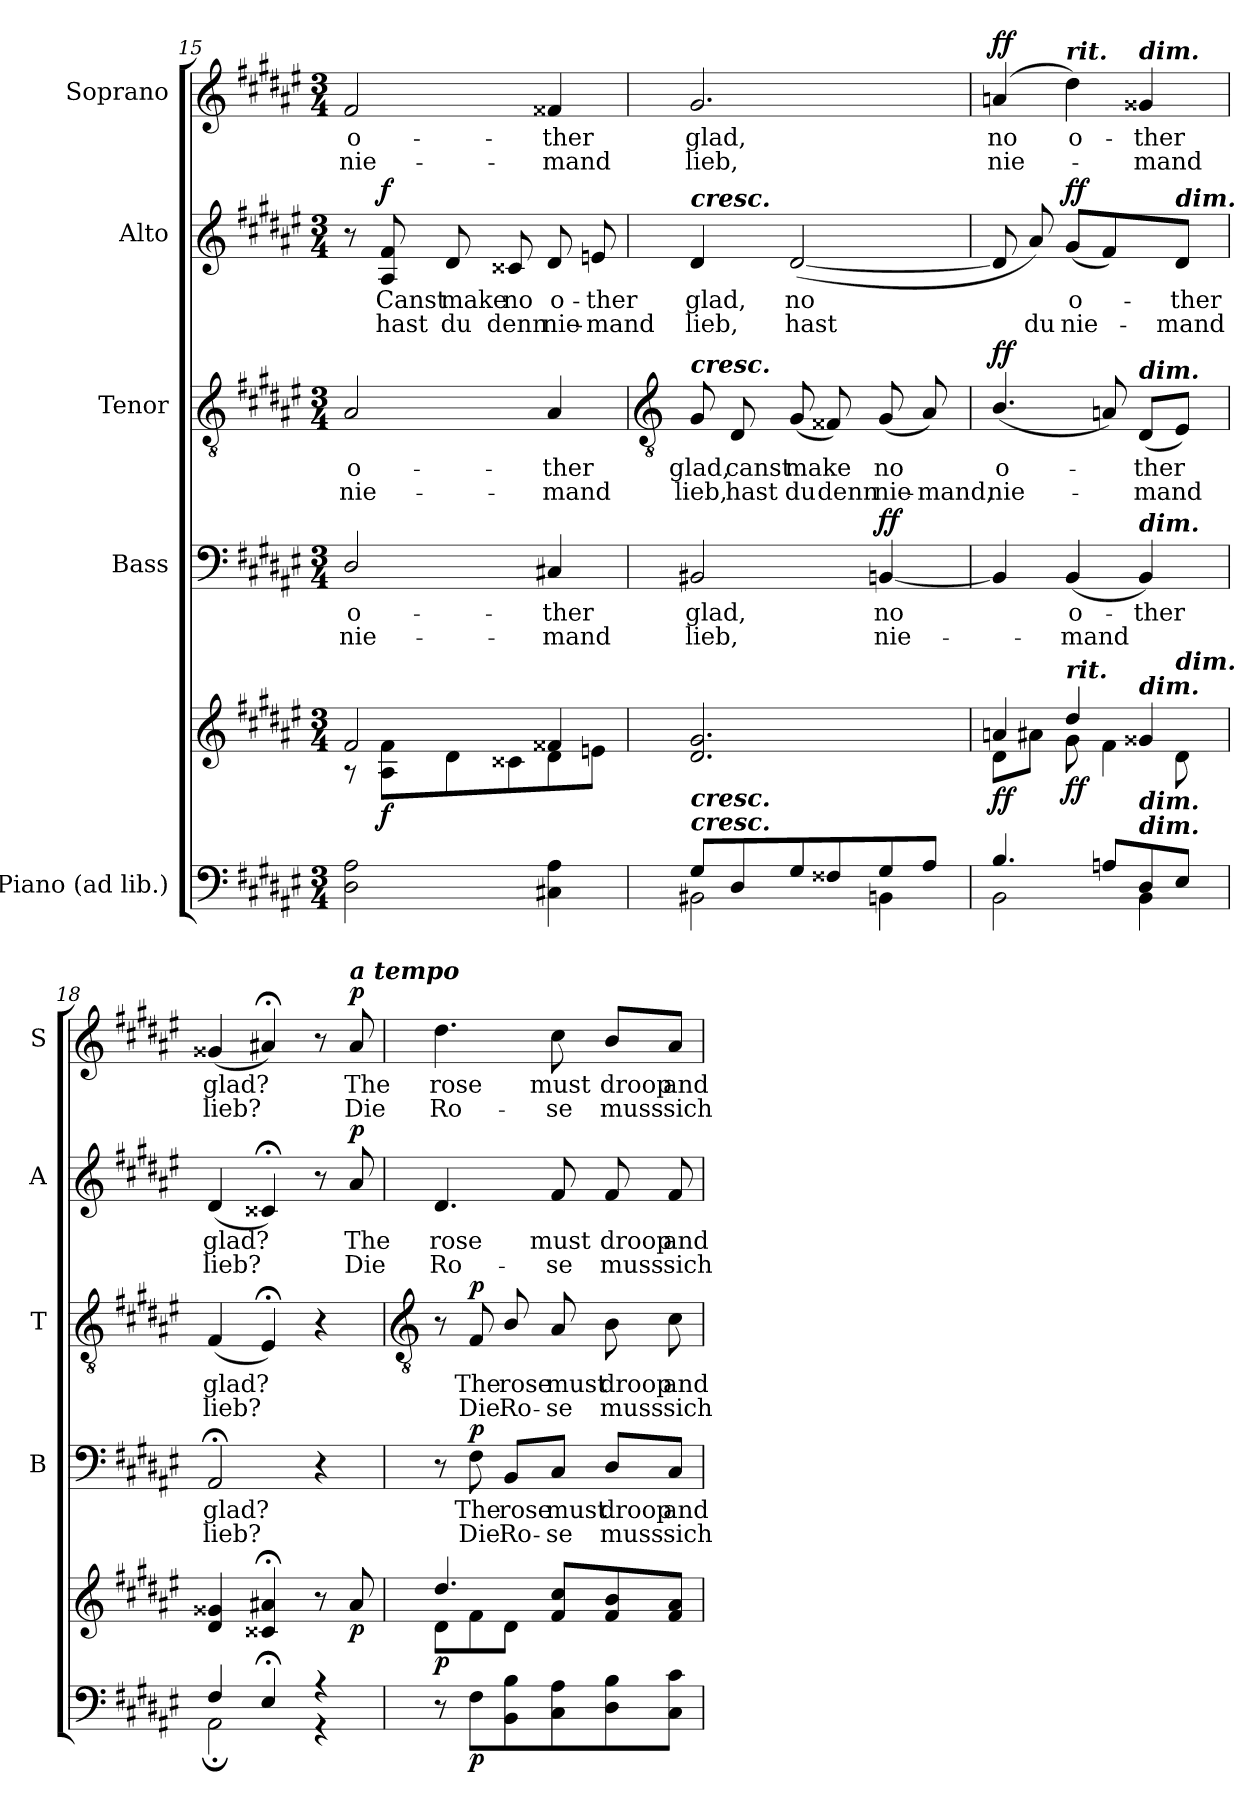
**kern	**kern	**dynam	**kern	**text	**text	**dynam	**kern	**text	**text	**dynam	**kern	**text	**text	**dynam	**kern	**text	**text	**dynam
*part5	*part5	*part5	*part4	*part4	*part4	*part4	*part3	*part3	*part3	*part3	*part2	*part2	*part2	*part2	*part1	*part1	*part1	*part1
*staff6	*staff5	*staff5/6	*staff4	*staff4	*staff4	*staff4	*staff3	*staff3	*staff3	*staff3	*staff2	*staff2	*staff2	*staff2	*staff1	*staff1	*staff1	*staff1
*I"Piano (ad lib.)	*	*	*I"Bass	*	*	*	*I"Tenor	*	*	*	*I"Alto	*	*	*	*I"Soprano	*	*	*
*	*	*	*I'B	*	*	*	*I'T	*	*	*	*I'A	*	*	*	*I'S	*	*	*
*clefF4	*clefG2	*	*clefF4	*	*	*	*clefGv2	*	*	*	*clefG2	*	*	*	*clefG2	*	*	*
*k[f#c#g#d#a#e#]	*k[f#c#g#d#a#e#]	*	*k[f#c#g#d#a#e#]	*	*	*	*k[f#c#g#d#a#e#]	*	*	*	*k[f#c#g#d#a#e#]	*	*	*	*k[f#c#g#d#a#e#]	*	*	*
*F#:	*F#:	*	*F#:	*	*	*	*F#:	*	*	*	*F#:	*	*	*	*F#:	*	*	*
*M3/4	*M3/4	*	*M3/4	*	*	*	*M3/4	*	*	*	*M3/4	*	*	*	*M3/4	*	*	*
=15	=15	=15	=15	=15	=15	=15	=15	=15	=15	=15	=15	=15	=15	=15	=15	=15	=15	=15
*	*^	*	*	*	*	*	*	*	*	*	*	*	*	*	*	*	*	*
!	!	!	!	!	!LO:LY:b	!LO:LY:b	!	!	!LO:LY:b	!LO:LY:b	!	!	!	!	!	!	!LO:LY:b	!LO:LY:b	!
2D#\ 2A#\	2f#/	8r	.	2D#/	o-	-nie-	.	2A#	o-	-nie-	.	8r	.	.	.	2f#	o-	-nie-	.
!	!	!	!LO:DY:b	!	!	!	!	!	!	!	!	!	!LO:LY:b	!LO:LY:b	!LO:DY:b	!	!	!	!
.	.	8A#\ 8f#\L	f	.	.	.	.	.	.	.	.	8A# 8f#	Canst	hast	f	.	.	.	.
!	!	!	!	!	!	!	!	!	!	!	!	!	!LO:LY:b	!LO:LY:b	!	!	!	!	!
.	.	8d#\	.	.	.	.	.	.	.	.	.	8d#	make	du	.	.	.	.	.
!	!	!	!	!	!	!	!	!	!	!	!	!	!LO:LY:b	!LO:LY:b	!	!	!	!	!
.	.	8c##X\	.	.	.	.	.	.	.	.	.	8c##X	no	denn	.	.	.	.	.
!	!	!	!	!	!LO:LY:b	!LO:LY:b	!	!	!LO:LY:b	!LO:LY:b	!	!	!LO:LY:b	!LO:LY:b	!	!	!LO:LY:b	!LO:LY:b	!
4C#X 4A#	4f##X/	8d#\	.	4C#X	-ther	mand	.	4A#	-ther	mand	.	8d#	o-	-nie-	.	4f##X	-ther	mand	.
!	!	!	!	!	!	!	!	!	!	!	!	!	!LO:LY:b	!LO:LY:b	!	!	!	!	!
.	.	8en\J	.	.	.	.	.	.	.	.	.	8en	-ther	mand	.	.	.	.	.
!!LO:LB:g=z
=16	=16	=16	=16	=16	=16	=16	=16	=16	=16	=16	=16	=16	=16	=16	=16	=16	=16	=16	=16
*	*	*	*	*	*	*	*	*clefGv2	*	*	*	*	*	*	*	*	*	*	*
*^	*	*	*	*	*	*	*	*	*	*	*	*	*	*	*	*	*	*	*
!	!	!	!	!	!	!	!	!	!	!	!	!	!LO:TX:a:Bi:t=cresc.	!	!	!	!	!	!	!
!	!	!	!	!	!	!	!	!	!LO:TX:a:Bi:t=cresc.	!	!	!	!	!	!	!	!	!	!	!
!LO:TX:a:Bi:t=cresc.	!	!	!	!	!	!	!	!	!	!	!	!	!	!	!	!	!	!	!	!
!LO:TX:a:Bi:t=cresc.	!	!	!	!	!	!	!	!	!	!	!	!	!	!	!	!	!	!	!	!
!	!	!	!	!	!	!LO:LY:b	!LO:LY:b	!	!	!LO:LY:b	!LO:LY:b	!	!	!LO:LY:b	!LO:LY:b	!	!	!LO:LY:b	!LO:LY:b	!
8G#/L	2BB#X\	2.d#/ 2.g#/	2ryy	.	2BB#X	glad,	lieb,	.	8G#	glad,	lieb,	.	4d#	glad,	lieb,	.	2.g#	glad,	lieb,	.
!	!	!	!	!	!	!	!	!	!	!LO:LY:b	!LO:LY:b	!	!	!	!	!	!	!	!	!
8D#/	.	.	.	.	.	.	.	.	8D#	canst	hast	.	.	.	.	.	.	.	.	.
!	!	!	!	!	!	!	!	!	!	!LO:LY:b	!LO:LY:b	!	!	!LO:LY:b	!LO:LY:b	!	!	!	!	!
8G#/	.	.	.	.	.	.	.	.	(<8G#	make	du	.	(<[2d#	no	hast	.	.	.	.	.
!	!	!	!	!	!	!	!	!	!	!	!LO:LY:b	!	!	!	!	!	!	!	!	!
8F##X/	.	.	.	.	.	.	.	.	8F##X)	.	denn	.	.	.	.	.	.	.	.	.
!	!	!	!	!	!	!LO:LY:b	!LO:LY:b	!LO:DY:b	!	!LO:LY:b	!LO:LY:b	!	!	!	!	!	!	!	!	!
8G#/	4BBn\	.	8ryy	.	[4BBn	no	nie-	ff	(<8G#	no	nie-	.	.	.	.	.	.	.	.	.
!	!	!	!	!	!	!	!	!	!	!	!LO:LY:b	!	!	!	!	!	!	!	!	!
8A#/J	.	.	8ryy	.	.	.	.	.	8A#)	.	-mand,	.	.	.	.	.	.	.	.	.
=17	=17	=17	=17	=17	=17	=17	=17	=17	=17	=17	=17	=17	=17	=17	=17	=17	=17	=17	=17	=17
!	!	!	!	!LO:DY:b	!	!	!	!	!	!LO:LY:b	!LO:LY:b	!LO:DY:b	!	!	!	!	!	!LO:LY:b	!LO:LY:b	!LO:DY:b
4.B/	2BB\	4an/	8d#\L	ff	4BB]	.	.	.	(<4.B/	o-	nie-	ff	8d#]	.	.	.	(<4an	no	nie-	ff
!	!	!	!	!	!	!	!	!	!	!	!	!	!	!	!LO:LY:b	!	!	!	!	!
.	.	.	8a#\J	.	.	.	.	.	.	.	.	.	8a#)	.	du	.	.	.	.	.
!	!	!	!	!	!	!	!	!	!	!	!	!	!	!	!	!	!LO:TX:a:Bi:t=rit.	!	!	!
!	!	!LO:TX:a:Bi:t=rit.	!	!	!	!	!	!	!	!	!	!	!	!	!	!	!	!	!	!
!	!	!	!	!LO:DY:b	!	!LO:LY:b	!LO:LY:b	!	!	!	!	!	!	!LO:LY:b	!LO:LY:b	!LO:DY:b	!	!LO:LY:b	!	!
.	.	4dd#/	8g#\	ff	(<4BB	o-	-mand	.	.	.	.	.	(<8g#L	o-	nie-	ff	4dd#)	o-	.	.
8An/L	.	.	4f#\	.	.	.	.	.	8An)	.	.	.	4f#)	.	.	.	.	.	.	.
!	!	!	!	!	!	!	!	!	!	!	!	!	!	!	!	!	!LO:TX:a:Bi:t=dim.	!	!	!
!	!	!	!	!	!	!	!	!	!LO:TX:a:Bi:t=dim.	!	!	!	!	!	!	!	!	!	!	!
!	!	!	!	!	!LO:TX:a:Bi:t=dim.	!	!	!	!	!	!	!	!	!	!	!	!	!	!	!
!	!	!LO:TX:a:Bi:t=dim.	!	!	!	!	!	!	!	!	!	!	!	!	!	!	!	!	!	!
!LO:TX:a:Bi:t=dim.	!	!	!	!	!	!	!	!	!	!	!	!	!	!	!	!	!	!	!	!
!LO:TX:a:Bi:t=dim.	!	!	!	!	!	!	!	!	!	!	!	!	!	!	!	!	!	!	!	!
!	!	!	!	!	!	!LO:LY:b	!	!	!	!LO:LY:b	!LO:LY:b	!	!	!	!	!	!	!LO:LY:b	!LO:LY:b	!
8D#/	4BB\	4g##X/	.	.	4BB)	ther	.	.	(<8D#L	ther	mand	.	.	.	.	.	4g##X	-ther	mand	.
!	!	!	!	!	!	!	!	!	!	!	!	!	!LO:TX:a:Bi:t=dim.	!	!	!	!	!	!	!
!	!	!	!LO:TX:a:Bi:t=dim.	!	!	!	!	!	!	!	!	!	!	!	!	!	!	!	!	!
!	!	!	!	!	!	!	!	!	!	!	!	!	!	!LO:LY:b	!LO:LY:b	!	!	!	!	!
8E#/J	.	.	8d#\	.	.	.	.	.	8E#J)	.	.	.	8d#J	ther	mand	.	.	.	.	.
=18	=18	=18	=18	=18	=18	=18	=18	=18	=18	=18	=18	=18	=18	=18	=18	=18	=18	=18	=18	=18
!	!	!	!	!	!	!LO:LY:b	!LO:LY:b	!	!	!LO:LY:b	!LO:LY:b	!	!	!LO:LY:b	!LO:LY:b	!	!	!LO:LY:b	!LO:LY:b	!
4F#/	2AA#;\	4d#/ 4g##X/	2ryy	.	2AA#;<	glad?	lieb?	.	(<4F#	glad?	lieb?	.	(<4d#	glad?	lieb?	.	(<4g##X	glad?	lieb?	.
4E#;</	.	4c##X/;< 4a#X/;<	.	.	.	.	.	.	4E#;<)	.	.	.	4c##X;<)	.	.	.	4a#X;<)	.	.	.
4r	4r	8r	8ryy	.	4r	.	.	.	4r	.	.	.	8r	.	.	.	8r	.	.	.
!	!	!	!	!	!	!	!	!	!	!	!	!	!	!	!	!	!LO:TX:a:Bi:t=a tempo	!	!	!
!	!	!	!	!LO:DY:b	!	!	!	!	!	!	!	!	!	!LO:LY:b	!LO:LY:b	!LO:DY:b	!	!LO:LY:b	!LO:LY:b	!LO:DY:b
.	.	8a#/	8ryy	p	.	.	.	.	.	.	.	.	8a#	The	Die	p	8a#	The	Die	p
!!LO:LB:g=z
=19	=19	=19	=19	=19	=19	=19	=19	=19	=19	=19	=19	=19	=19	=19	=19	=19	=19	=19	=19	=19
*	*	*	*	*	*	*	*	*	*clefGv2	*	*	*	*	*	*	*	*	*	*	*
!	!	!	!	!LO:DY:b	!	!	!	!	!	!	!	!	!	!LO:LY:b	!LO:LY:b	!	!	!LO:LY:b	!LO:LY:b	!
2ryy	8r	4.dd#/	8d#\L	p	8r	.	.	.	8r	.	.	.	4.d#	rose	Ro-	.	4.dd#	rose	Ro-	.
!	!	!	!	!LO:DY:b=2	!	!LO:LY:b	!LO:LY:b	!LO:DY:b	!	!LO:LY:b	!LO:LY:b	!LO:DY:b	!	!	!	!	!	!	!	!
.	8F#\L	.	8f#\	p	8F#	The	Die	p	8F#	The	Die	p	.	.	.	.	.	.	.	.
!	!	!	!	!	!	!LO:LY:b	!LO:LY:b	!	!	!LO:LY:b	!LO:LY:b	!	!	!	!	!	!	!	!	!
.	8BB\ 8B\	.	8d#\J	.	8BB/L	rose	Ro-	.	8B/	rose	Ro-	.	.	.	.	.	.	.	.	.
!	!	!	!	!	!	!LO:LY:b	!LO:LY:b	!	!	!LO:LY:b	!LO:LY:b	!	!	!LO:LY:b	!LO:LY:b	!	!	!LO:LY:b	!LO:LY:b	!
.	8C#\ 8A#\	8f#/ 8cc#/L	4ryy	.	8C#/J	-must	se	.	8A#	-must	se	.	8f#	-must	se	.	8cc#	-must	se	.
!	!	!	!	!	!	!LO:LY:b	!LO:LY:b	!	!	!LO:LY:b	!LO:LY:b	!	!	!LO:LY:b	!LO:LY:b	!	!	!LO:LY:b	!LO:LY:b	!
8ryy	8D#/ 8B/	8f#/ 8b/	.	.	8D#/L	droop	muss	.	8B	droop	muss	.	8f#	droop	muss	.	8b/L	droop	muss	.
!	!	!	!	!	!	!LO:LY:b	!LO:LY:b	!	!	!LO:LY:b	!LO:LY:b	!	!	!LO:LY:b	!LO:LY:b	!	!	!LO:LY:b	!LO:LY:b	!
8ryy	8C#\ 8c#\J	8f#/ 8a#/J	8ryy	.	8C#/J	and	sich	.	8c#	and	sich	.	8f#	and	sich	.	8a#/J	and	sich	.
*v	*v	*	*	*	*	*	*	*	*	*	*	*	*	*	*	*	*	*	*	*
*	*v	*v	*	*	*	*	*	*	*	*	*	*	*	*	*	*	*	*	*
=	=	=	=	=	=	=	=	=	=	=	=	=	=	=	=	=	=	=
*-	*-	*-	*-	*-	*-	*-	*-	*-	*-	*-	*-	*-	*-	*-	*-	*-	*-	*-
